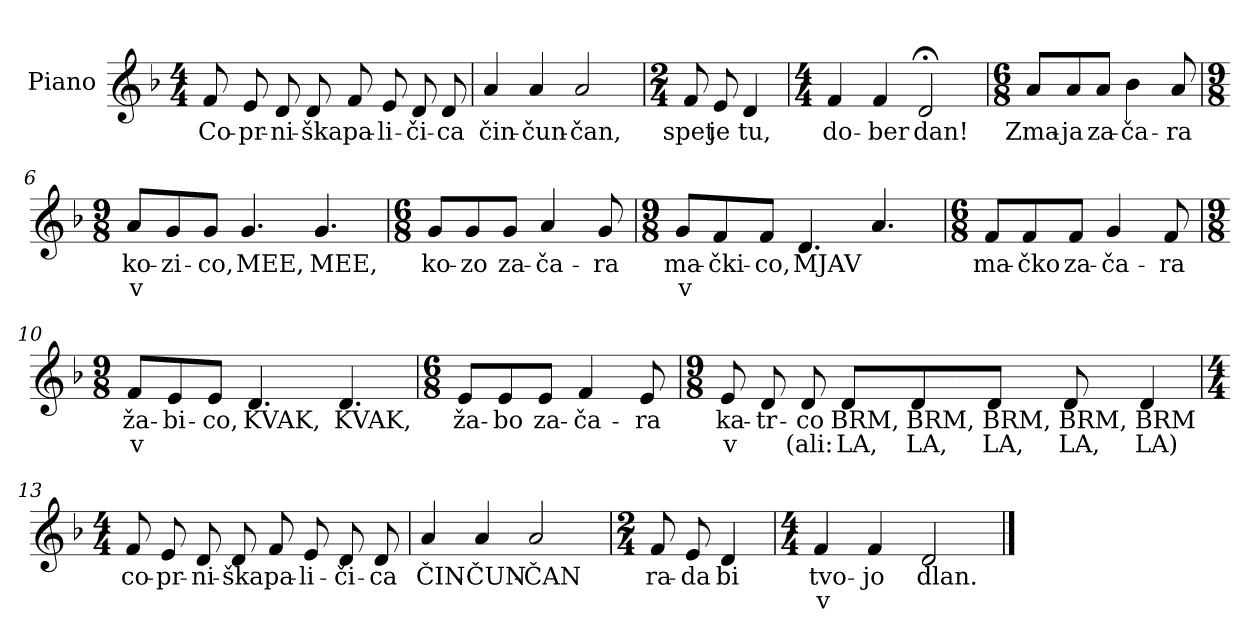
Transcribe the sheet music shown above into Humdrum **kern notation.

**kern	**text	**text
*part1	*part1	*part1
*staff1	*staff1	*staff1
*I"Piano	*	*
*I'Pno.	*	*
*clefG2	*	*
*k[b-]	*	*
*M4/4	*	*
=1	=1	=1
!	!LO:LY:b	!
8f/	Co-	.
!	!LO:LY:b	!
8e/	-pr-	.
!	!LO:LY:b	!
8d/	-ni-	.
!	!LO:LY:b	!
8d/	-ška	.
!	!LO:LY:b	!
8f/	pa-	.
!	!LO:LY:b	!
8e/	-li-	.
!	!LO:LY:b	!
8d/	-či-	.
!	!LO:LY:b	!
8d/	-ca	.
=2	=2	=2
!	!LO:LY:b	!
4a/	čin-	.
!	!LO:LY:b	!
4a/	-čun-	.
!	!LO:LY:b	!
2a/	-čan,	.
=3	=3	=3
*M2/4	*	*
!	!LO:LY:b	!
8f/	spet	.
!	!LO:LY:b	!
8e/	je	.
!	!LO:LY:b	!
4d/	tu,	.
=4	=4	=4
*M4/4	*	*
!	!LO:LY:b	!
4f/	do-	.
!	!LO:LY:b	!
4f/	-ber	.
!	!LO:LY:b	!
2d;</	dan!	.
!!LO:LB:g=z
=5	=5	=5
*M6/8	*	*
!	!LO:LY:b	!
8a/L	Zma-	.
!	!LO:LY:b	!
8a/	-ja	.
!	!LO:LY:b	!
8a/J	za-	.
!	!LO:LY:b	!
4b-\	-ča-	.
!	!LO:LY:b	!
8a/	-ra	.
=6	=6	=6
*M9/8	*	*
!	!LO:LY:b	!LO:LY:b
8a/L	ko-	v
!	!LO:LY:b	!
8g/	-zi-	.
!	!LO:LY:b	!
8g/J	-co,	.
!	!LO:LY:b	!
4.g/	MEE,	.
!	!LO:LY:b	!
4.g/	MEE,	.
=7	=7	=7
*M6/8	*	*
!	!LO:LY:b	!
8g/L	ko-	.
!	!LO:LY:b	!
8g/	-zo	.
!	!LO:LY:b	!
8g/J	za-	.
!	!LO:LY:b	!
4a/	-ča-	.
!	!LO:LY:b	!
8g/	-ra	.
!!LO:LB:g=z
=8	=8	=8
*M9/8	*	*
!	!LO:LY:b	!LO:LY:b
8g/L	ma-	v
!	!LO:LY:b	!
8f/	-čki-	.
!	!LO:LY:b	!
8f/J	-co,	.
!	!LO:LY:b	!
4.d/	MJAV	.
4.a/	.	.
=9	=9	=9
*M6/8	*	*
!	!LO:LY:b	!
8f/L	ma-	.
!	!LO:LY:b	!
8f/	-čko	.
!	!LO:LY:b	!
8f/J	za-	.
!	!LO:LY:b	!
4g/	-ča-	.
!	!LO:LY:b	!
8f/	-ra	.
=10	=10	=10
*M9/8	*	*
!	!LO:LY:b	!LO:LY:b
8f/L	ža-	v
!	!LO:LY:b	!
8e/	-bi-	.
!	!LO:LY:b	!
8e/J	-co,	.
!	!LO:LY:b	!
4.d/	KVAK,	.
!	!LO:LY:b	!
4.d/	KVAK,	.
!!LO:LB:g=z
=11	=11	=11
*M6/8	*	*
!	!LO:LY:b	!
8e/L	ža-	.
!	!LO:LY:b	!
8e/	-bo	.
!	!LO:LY:b	!
8e/J	za-	.
!	!LO:LY:b	!
4f/	-ča-	.
!	!LO:LY:b	!
8e/	-ra	.
=12	=12	=12
*M9/8	*	*
!	!LO:LY:b	!LO:LY:b
8e/	ka-	v
!	!LO:LY:b	!
8d/	-tr-	.
!	!LO:LY:b	!LO:LY:b
8d/	-co	(ali:
!	!LO:LY:b	!LO:LY:b
8d/L	BRM,	LA,
!	!LO:LY:b	!LO:LY:b
8d/	BRM,	LA,
!	!LO:LY:b	!LO:LY:b
8d/J	BRM,	LA,
!	!LO:LY:b	!LO:LY:b
8d/	BRM,	LA,
!	!LO:LY:b	!LO:LY:b
4d/	BRM	LA)
!!LO:LB:g=z
=13	=13	=13
*M4/4	*	*
!	!LO:LY:b	!
8f/	co-	.
!	!LO:LY:b	!
8e/	-pr-	.
!	!LO:LY:b	!
8d/	-ni-	.
!	!LO:LY:b	!
8d/	-ška	.
!	!LO:LY:b	!
8f/	pa-	.
!	!LO:LY:b	!
8e/	-li-	.
!	!LO:LY:b	!
8d/	-či-	.
!	!LO:LY:b	!
8d/	-ca	.
=14	=14	=14
!	!LO:LY:b	!
4a/	ČIN-	.
!	!LO:LY:b	!
4a/	-ČUN-	.
!	!LO:LY:b	!
2a/	-ČAN	.
=15	=15	=15
*M2/4	*	*
!	!LO:LY:b	!
8f/	ra-	.
!	!LO:LY:b	!
8e/	-da	.
!	!LO:LY:b	!
4d/	bi	.
=16	=16	=16
*M4/4	*	*
!	!LO:LY:b	!LO:LY:b
4f/	tvo-	v
!	!LO:LY:b	!
4f/	-jo	.
!	!LO:LY:b	!
2d/	dlan.	.
==	==	==
*-	*-	*-
